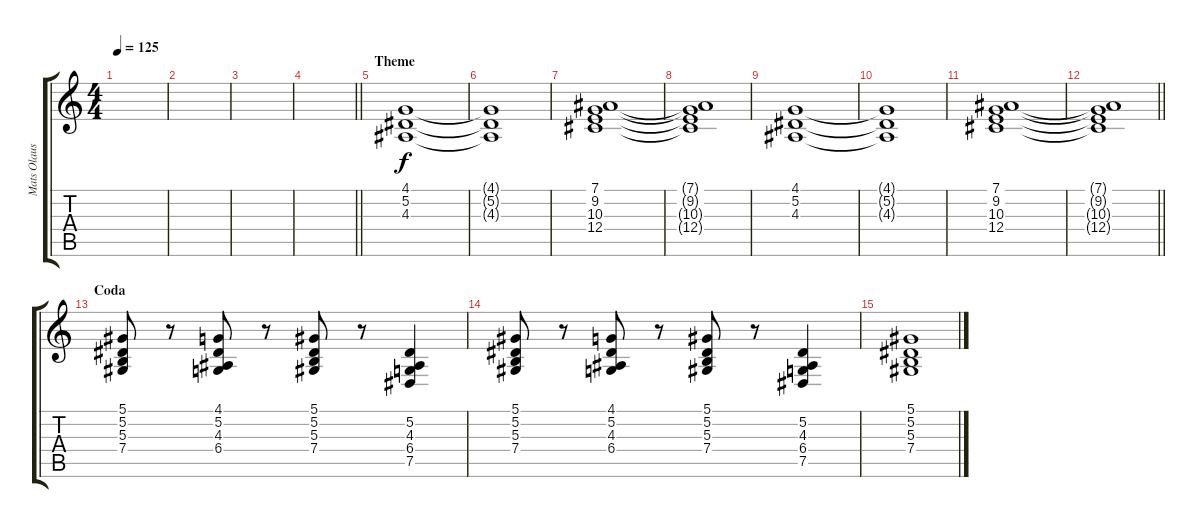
\track ("Mats Olausson" "Mats Olaus") {instrument choiraahs}
\staff {score tabs}
\tuning (Eb4 Bb3 Gb3 Db3 Ab2 Eb2) {hide}
\ts (4 4)
\tempo 125
\clef g2
\ks c
|
|
|
\barLineRight lightlight
|
\section ("" "Theme")
(4.1 5.2 4.3).1 |
(4.1{t} 5.2{t} 4.3{t}).1 |
(7.1 9.2 10.3 12.4).1 |
(7.1{t} 9.2{t} 10.3{t} 12.4{t}).1 |
(4.1 5.2 4.3).1 |
(4.1{t} 5.2{t} 4.3{t}).1 |
(7.1 9.2 10.3 12.4).1 |
\barLineRight lightlight
(7.1{t} 9.2{t} 10.3{t} 12.4{t}).1 |
\section ("" "Coda")
(5.1 5.2 5.3 7.4).8 r.8 (4.1 5.2 4.3 6.4).8 r.8 (5.1 5.2 5.3 7.4).8 r.8 (5.2 4.3 6.4 7.5).4 |
(5.1 5.2 5.3 7.4).8 r.8 (4.1 5.2 4.3 6.4).8 r.8 (5.1 5.2 5.3 7.4).8 r.8 (5.2 4.3 6.4 7.5).4 |
(5.1 5.2 5.3 7.4).1
